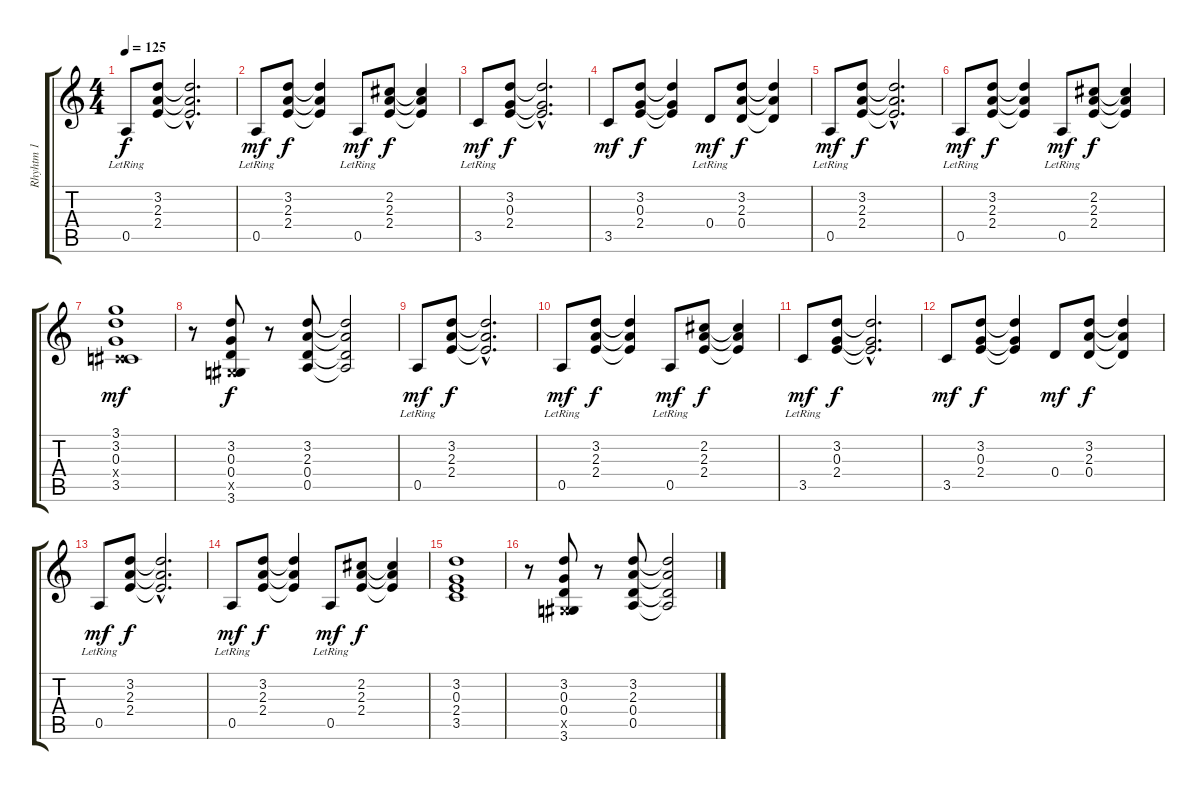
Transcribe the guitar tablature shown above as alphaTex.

\track ("Rhyhtm 1" "Rhyhtm 1") {instrument overdrivenguitar}
\staff {score tabs}
\tuning (E4 B3 G3 D3 A2 E2) {hide}
\ts (4 4)
\tempo 125
\clef g2
\ks c
0.5{lr}.8{dy f} (3.2 2.3 2.4).8 (3.2{hac t} 2.3{hac t} 2.4{hac t}).2{d} |
0.5{lr}.8{dy mf} (3.2 2.3 2.4).8{dy f} (3.2{t} 2.3{t} 2.4{t}).4 0.5{lr}.8{dy mf} (2.2 2.3 2.4).8{dy f} (2.2{t} 2.3{t} 2.4{t}).4 |
3.5{lr}.8{dy mf} (3.2 0.3 2.4).8{dy f} (3.2{hac t} 0.3{hac t} 2.4{hac t}).2{d} |
3.5.8{dy mf} (3.2 0.3 2.4).8{dy f} (3.2{t} 0.3{t} 2.4{t}).4 0.4{lr}.8{dy mf} (3.2 2.3 0.4).8{dy f} (3.2{t} 2.3{t} 0.4{t}).4 |
0.5{lr}.8{dy mf} (3.2 2.3 2.4).8{dy f} (3.2{hac t} 2.3{hac t} 2.4{hac t}).2{d} |
0.5{lr}.8{dy mf} (3.2 2.3 2.4).8{dy f} (3.2{t} 2.3{t} 2.4{t}).4 0.5{lr}.8{dy mf} (2.2 2.3 2.4).8{dy f} (2.2{t} 2.3{t} 2.4{t}).4 |
(3.1 3.2 0.3 -1.4{x} 3.5).1{dy mf} |
r.8 (3.2 0.3 0.4 -1.5{x} 3.6).8{dy f} r.8 (3.2 2.3 0.4 0.5).8 (3.2{t} 2.3{t} 0.4{t} 0.5{t}).2 |
0.5{lr}.8{dy mf} (3.2 2.3 2.4).8{dy f} (3.2{hac t} 2.3{hac t} 2.4{hac t}).2{d} |
0.5{lr}.8{dy mf} (3.2 2.3 2.4).8{dy f} (3.2{t} 2.3{t} 2.4{t}).4 0.5{lr}.8{dy mf} (2.2 2.3 2.4).8{dy f} (2.2{t} 2.3{t} 2.4{t}).4 |
3.5{lr}.8{dy mf} (3.2 0.3 2.4).8{dy f} (3.2{hac t} 0.3{hac t} 2.4{hac t}).2{d} |
3.5.8{dy mf} (3.2 0.3 2.4).8{dy f} (3.2{t} 0.3{t} 2.4{t}).4 0.4.8{dy mf} (3.2 2.3 0.4).8{dy f} (3.2{t} 2.3{t} 0.4{t}).4 |
0.5{lr}.8{dy mf} (3.2 2.3 2.4).8{dy f} (3.2{hac t} 2.3{hac t} 2.4{hac t}).2{d} |
0.5{lr}.8{dy mf} (3.2 2.3 2.4).8{dy f} (3.2{t} 2.3{t} 2.4{t}).4 0.5{lr}.8{dy mf} (2.2 2.3 2.4).8{dy f} (2.2{t} 2.3{t} 2.4{t}).4 |
(3.2 0.3 2.4 3.5).1 |
r.8 (3.2 0.3 0.4 -1.5{x} 3.6).8 r.8 (3.2 2.3 0.4 0.5).8 (3.2{t} 2.3{t} 0.4{t} 0.5{t}).2
